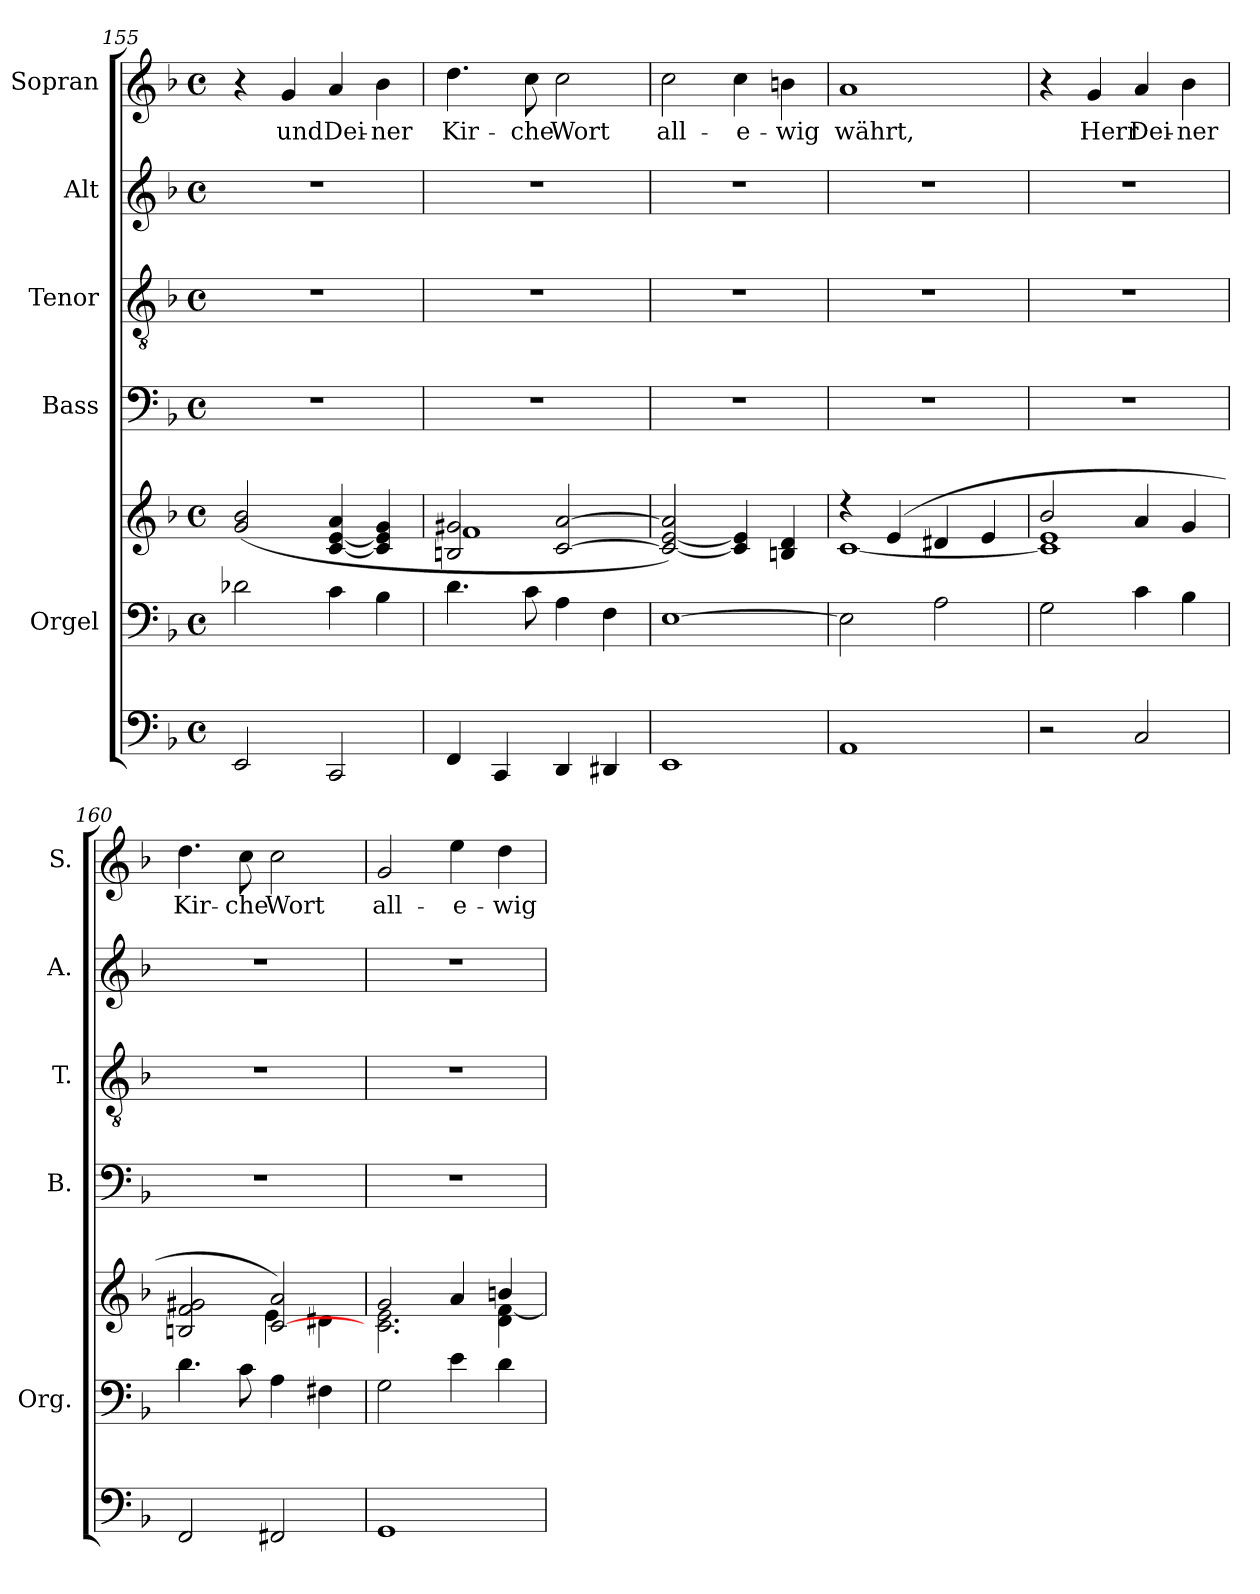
**kern	**kern	**kern	**kern	**kern	**kern	**kern	**text
*part6	*part5	*part5	*part4	*part3	*part2	*part1	*part1
*staff7	*staff6	*staff5	*staff4	*staff3	*staff2	*staff1	*staff1
*	*I"Orgel	*	*I"Bass	*I"Tenor	*I"Alt	*I"Sopran	*
*	*I'Org.	*	*I'B.	*I'T.	*I'A.	*I'S.	*
!!LO:PB:g=z
*clefF4	*clefF4	*clefG2	*clefF4	*clefGv2	*clefG2	*clefG2	*
*k[b-]	*k[b-]	*k[b-]	*k[b-]	*k[b-]	*k[b-]	*k[b-]	*
*F:	*F:	*F:	*F:	*F:	*F:	*F:	*
*M4/4	*M4/4	*M4/4	*M4/4	*M4/4	*M4/4	*M4/4	*
*met(c)	*met(c)	*met(c)	*met(c)	*met(c)	*met(c)	*met(c)	*
=155	=155	=155	=155	=155	=155	=155	=155
2EE/	2d-X\	(2g/ 2b-/	1r	1r	1r	4r	.
!	!	!	!	!	!	!	!LO:LY:b
.	.	.	.	.	.	4g/	und
!	!	!	!	!	!	!	!LO:LY:b
2CC/	4c\	[4c/ [4e/ 4a/	.	.	.	4a/	Dei-
!	!	!	!	!	!	!	!LO:LY:b
.	4B-\	4c/] 4e/] 4g/	.	.	.	4b-\	-ner
=156	=156	=156	=156	=156	=156	=156	=156
*	*	*^	*	*	*	*	*
!	!	!	!	!	!	!	!	!LO:LY:b
4FF/	4.d\	2Bn/ 2g#X/	1f	1r	1r	1r	4.dd\	Kir-
4CC/	.	.	.	.	.	.	.	.
!	!	!	!	!	!	!	!	!LO:LY:b
.	8c\	.	.	.	.	.	8cc\	-che
!	!	!	!	!	!	!	!	!LO:LY:b
4DD/	4A\	[>2c/ [>2a/	.	.	.	.	2cc\	Wort
4DD#X/	4F\	.	.	.	.	.	.	.
*	*	*v	*v	*	*	*	*	*
=157	=157	=157	=157	=157	=157	=157	=157
!	!	!	!	!	!	!	!LO:LY:b
1EE	[1E	2c/_ [2e/ 2a/])	1r	1r	1r	2cc\	all-
!	!	!	!	!	!	!	!LO:LY:b
.	.	4c/] 4e/]	.	.	.	4cc\	-e-
!	!	!	!	!	!	!	!LO:LY:b
.	.	4Bn/ 4d/	.	.	.	4bn\	-wig
=158	=158	=158	=158	=158	=158	=158	=158
*	*	*^	*	*	*	*	*
!	!	!	!	!	!	!	!	!LO:LY:b
1AA	2E\]	4r	[<1c	1r	1r	1r	1a	währt,
.	.	(4e/	.	.	.	.	.	.
.	2A\	4d#X/	.	.	.	.	.	.
.	.	4e/	.	.	.	.	.	.
=159	=159	=159	=159	=159	=159	=159	=159	=159
2r	2G\	2b-/	1c] 1e	1r	1r	1r	4r	.
!	!	!	!	!	!	!	!	!LO:LY:b
.	.	.	.	.	.	.	4g/	Herr
!	!	!	!	!	!	!	!	!LO:LY:b
2C/	4c\	4a/	.	.	.	.	4a/	Dei-
!	!	!	!	!	!	!	!	!LO:LY:b
.	4B-\	4g/	.	.	.	.	4b-\	-ner
!!LO:PB:g=z
=160	=160	=160	=160	=160	=160	=160	=160	=160
!	!	!	!	!	!	!	!	!LO:LY:b
2FF/	4.d\	2Bn/ 2f/ 2g#X/	2ryy	1r	1r	1r	4.dd\	Kir-
!	!	!	!	!	!	!	!	!LO:LY:b
.	8c\	.	.	.	.	.	8cc\	-che
!	!	!	!	!	!	!	!	!LO:LY:b
2FF#X/	4A\	[<2c/ 2a/)	4e\	.	.	.	2cc\	Wort
.	4F#X\	.	4d#X\	.	.	.	.	.
=161	=161	=161	=161	=161	=161	=161	=161	=161
!	!	!	!	!	!	!	!	!LO:LY:b
1GG	2G\	2g/	2.c\ 2.e\	1r	1r	1r	2g/	all-
!	!	!	!	!	!	!	!	!LO:LY:b
.	4e\	4a/	.	.	.	.	4ee\	-e-
!	!	!	!	!	!	!	!	!LO:LY:b
.	4d\	4bn/	4d\ [<4f\	.	.	.	4dd\	-wig
*	*	*v	*v	*	*	*	*	*
=	=	=	=	=	=	=	=
*-	*-	*-	*-	*-	*-	*-	*-
